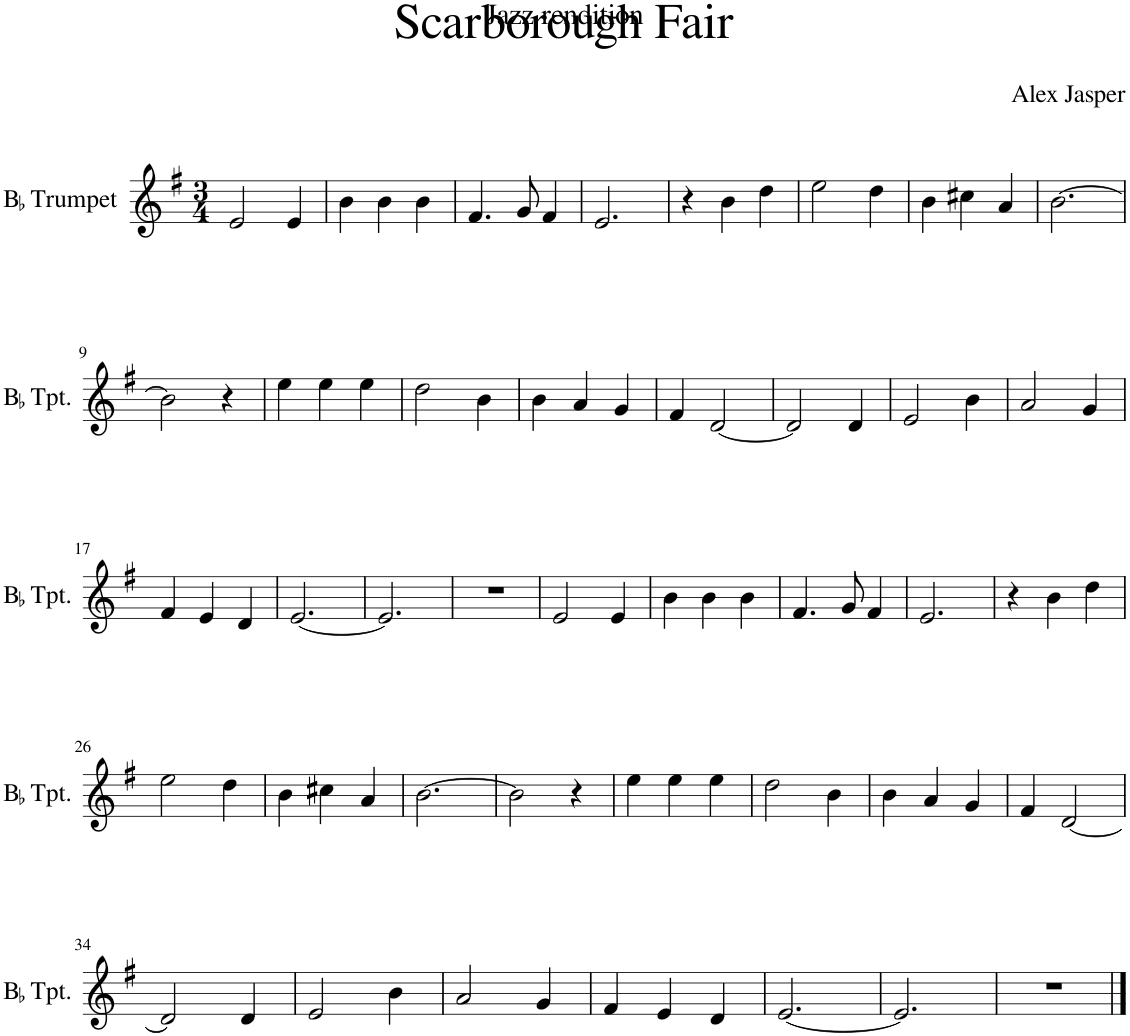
**kern
*part1
*staff1
*I"BaccidentalFlat Trumpet
*I'BaccidentalFlat Tpt.
*clefG2
*Trd1c2
*k[f#]
*M3/4
=1
2e/
4e/
=2
4b\
4b\
4b\
=3
4.f#/
8g/
4f#/
=4
2.e/
=5
4r
4b\
4dd\
=6
2ee\
4dd\
=7
4b\
4cc#X\
4a/
=8
[2.b\
!!LO:LB:g=z
=9
2b\]
4r
=10
4ee\
4ee\
4ee\
=11
2dd\
4b\
=12
4b\
4a/
4g/
=13
4f#/
[2d/
=14
2d/]
4d/
=15
2e/
4b\
=16
2a/
4g/
!!LO:LB:g=z
=17
4f#/
4e/
4d/
=18
[2.e/
=19
2.e/]
=20
2.r
=21
2e/
4e/
=22
4b\
4b\
4b\
=23
4.f#/
8g/
4f#/
=24
2.e/
=25
4r
4b\
4dd\
!!LO:LB:g=z
=26
2ee\
4dd\
=27
4b\
4cc#X\
4a/
=28
[2.b\
=29
2b\]
4r
=30
4ee\
4ee\
4ee\
=31
2dd\
4b\
=32
4b\
4a/
4g/
=33
4f#/
[2d/
!!LO:LB:g=z
=34
2d/]
4d/
=35
2e/
4b\
=36
2a/
4g/
=37
4f#/
4e/
4d/
=38
[2.e/
=39
2.e/]
=40
2.r
==
*-
